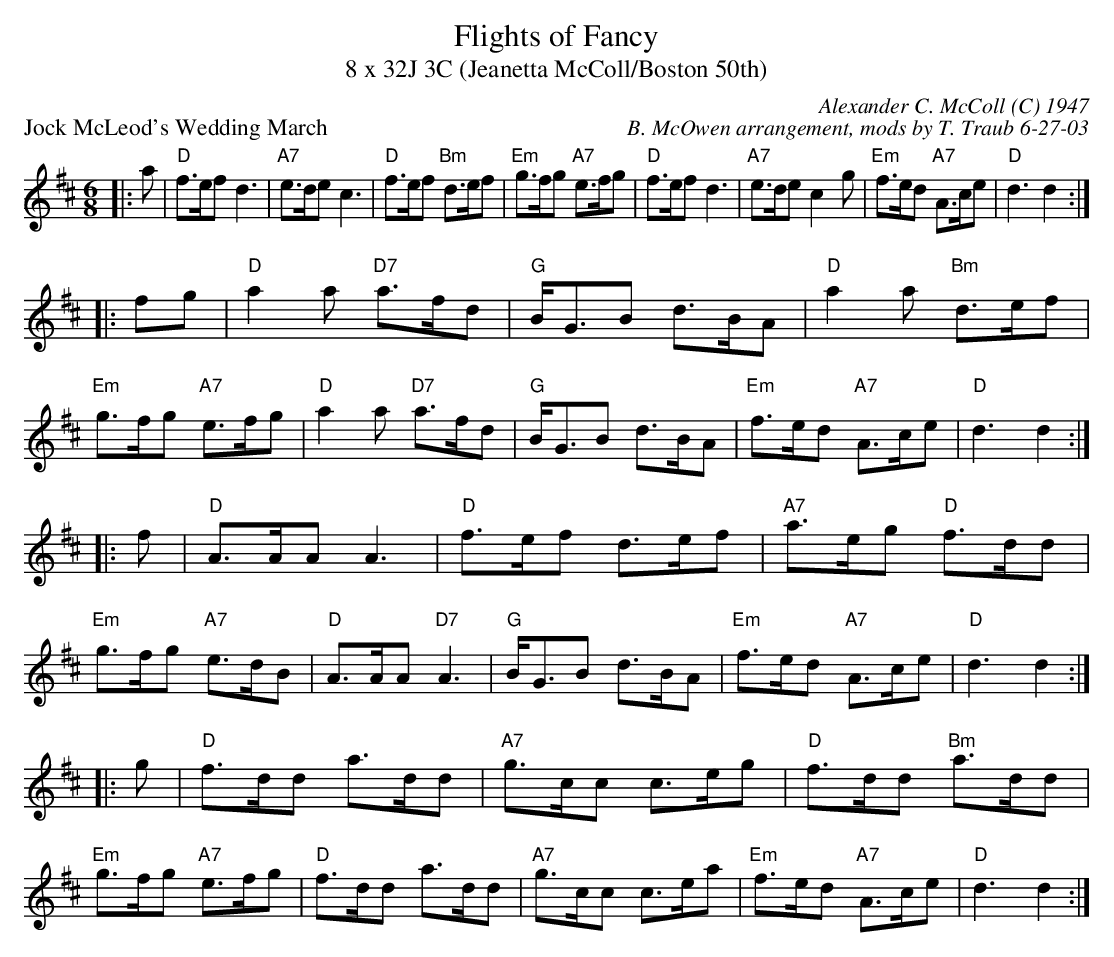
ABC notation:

X:1
T: Flights of Fancy
T: 8 x 32J 3C (Jeanetta McColl/Boston 50th)
P: Jock McLeod's Wedding March
C: Alexander C. McColl (C) 1947
C: B. McOwen arrangement, mods by T. Traub 6-27-03
M:6/8
K: D
L: 1/8
|: a|"D"f>ef d3|"A7"e>de c3|"D"f>ef "Bm" d>ef|"Em" g>fg "A7"e>fg|"D"f>ef d3|"A7"e>de c2 g|"Em"f>ed "A7"A>ce |"D"d3 d2 :|
|: fg|"D"a2 a "D7"a>fd |"G"B<GB d>BA|"D"a2 a "Bm"d>ef|"Em"g>fg "A7"e>fg|"D"a2 a "D7"a>fd|"G"B<GB d>BA|"Em"f>ed "A7"A>ce |"D"d3 d2 :|
|: f|"D"A>AA A3|"D"f>ef d>ef| "A7"a>eg "D"f>dd|"Em" g>fg "A7"e>dB|"D"A>AA "D7"A3|"G"B<GB d>BA|"Em"f>ed "A7"A>ce|"D"d3 d2:|
|: g|"D"f>dd a>dd|"A7"g>cc c>eg|"D"f>dd "Bm"a>dd|"Em"g>fg "A7"e>fg|"D"f>dd a>dd |"A7"g>cc c>ea|"Em"f>ed "A7"A>ce |"D"d3 d2 :|
